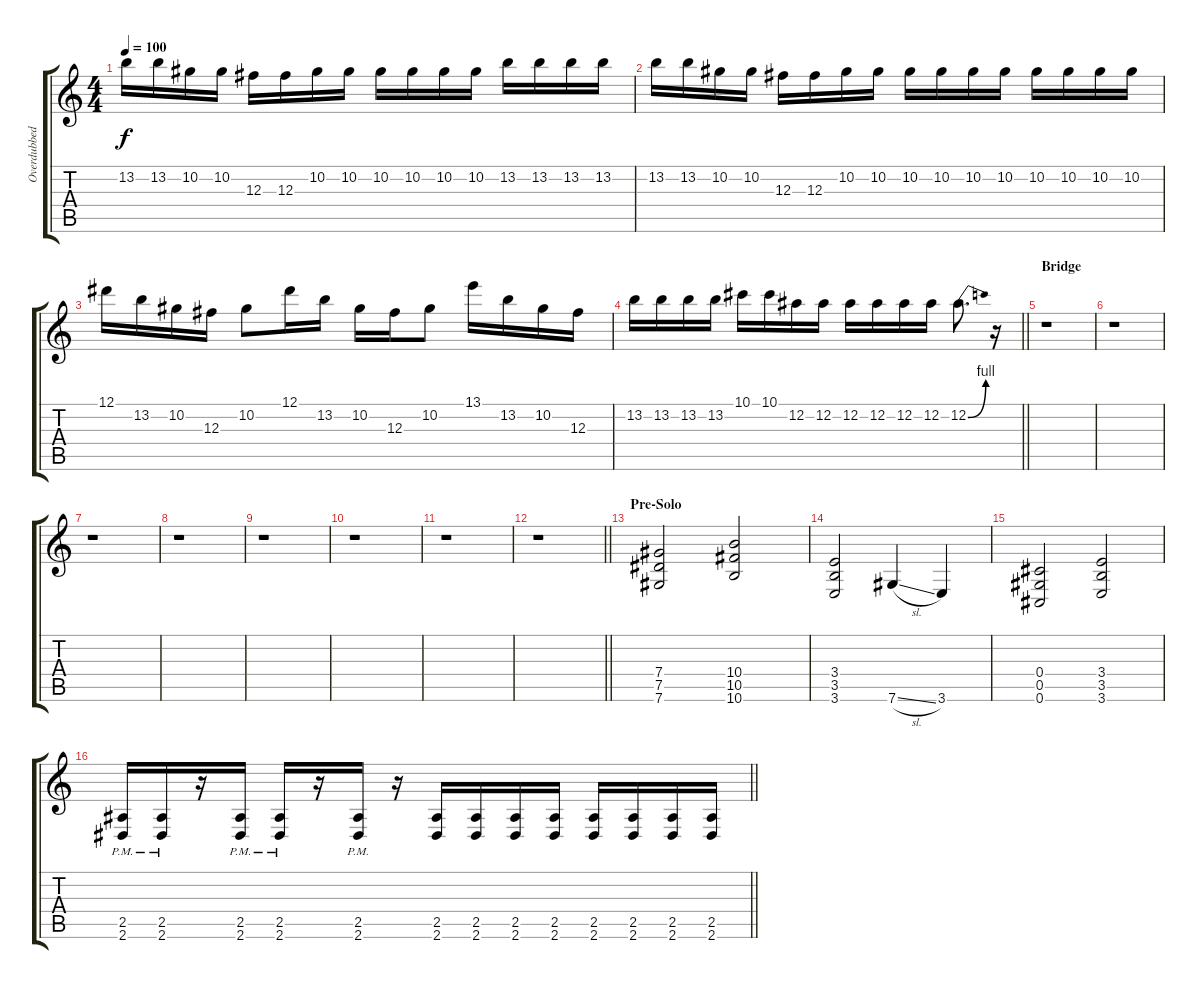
\track ("Overdubbed Guitar" "Overdubbed") {instrument overdrivenguitar}
\staff {score tabs}
\tuning (Eb4 Bb3 Gb3 Db3 Ab2 Db2) {hide}
\ts (4 4)
\tempo 100
\clef g2
\ks c
13.2.16{dy f} 13.2.16 10.2.16 10.2.16 12.3.16 12.3.16 10.2.16 10.2.16 10.2.16 10.2.16 10.2.16 10.2.16 13.2.16 13.2.16 13.2.16 13.2.16 |
13.2.16 13.2.16 10.2.16 10.2.16 12.3.16 12.3.16 10.2.16 10.2.16 10.2.16 10.2.16 10.2.16 10.2.16 10.2.16 10.2.16 10.2.16 10.2.16 |
12.1.16 13.2.16 10.2.16 12.3.16 10.2.8 12.1.16 13.2.16 10.2.16 12.3.16 10.2.8 13.1.16 13.2.16 10.2.16 12.3.16 |
\barLineRight lightlight
13.2.16 13.2.16 13.2.16 13.2.16 10.1.16 10.1.16 12.2.16 12.2.16 12.2.16 12.2.16 12.2.16 12.2.16 12.2{be (bend 0 0 60 4)}.8{d} r.16 |
\section ("" "Bridge")
r.1 |
r.1 |
r.1 |
r.1 |
r.1 |
r.1 |
r.1 |
\barLineRight lightlight
r.1 |
\section ("" "Pre-Solo")
(7.4 7.5 7.6).2 (10.4 10.5 10.6).2 |
(3.4 3.5 3.6).2 7.6{sl}.4 3.6.4 |
(0.4 0.5 0.6).2 (3.4 3.5 3.6).2 |
\barLineRight lightlight
(2.5{pm} 2.6{pm}).16 (2.5{pm} 2.6{pm}).16 r.16 (2.5{pm} 2.6{pm}).16 (2.5{pm} 2.6{pm}).16 r.16 (2.5{pm} 2.6{pm}).16 r.16 (2.5 2.6).16 (2.5 2.6).16 (2.5 2.6).16 (2.5 2.6).16 (2.5 2.6).16 (2.5 2.6).16 (2.5 2.6).16 (2.5 2.6).16
